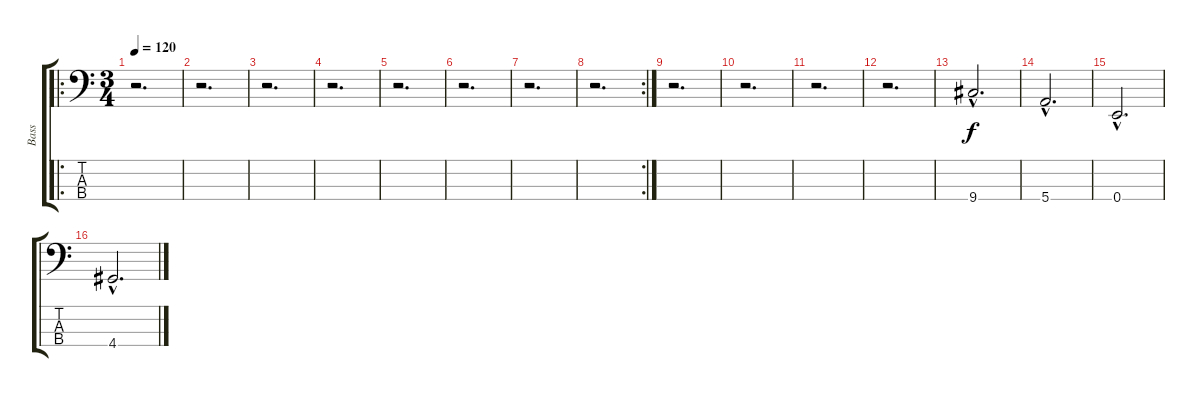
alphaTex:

\track ("Bass" "Bass") {instrument electricbassfinger}
\staff {score tabs}
\tuning (G2 D2 A1 E1) {hide}
\ro
\ts (3 4)
\tempo 120
\clef f4
\ks c
r.2{d dy f instrument electricbassfinger} |
r.2{d} |
r.2{d} |
r.2{d} |
r.2{d} |
r.2{d} |
r.2{d} |
\rc 2
r.2{d} |
r.2{d} |
r.2{d} |
r.2{d} |
r.2{d} |
9.4{hac}.2{d} |
5.4{hac}.2{d} |
0.4{hac}.2{d} |
4.4{hac}.2{d}
